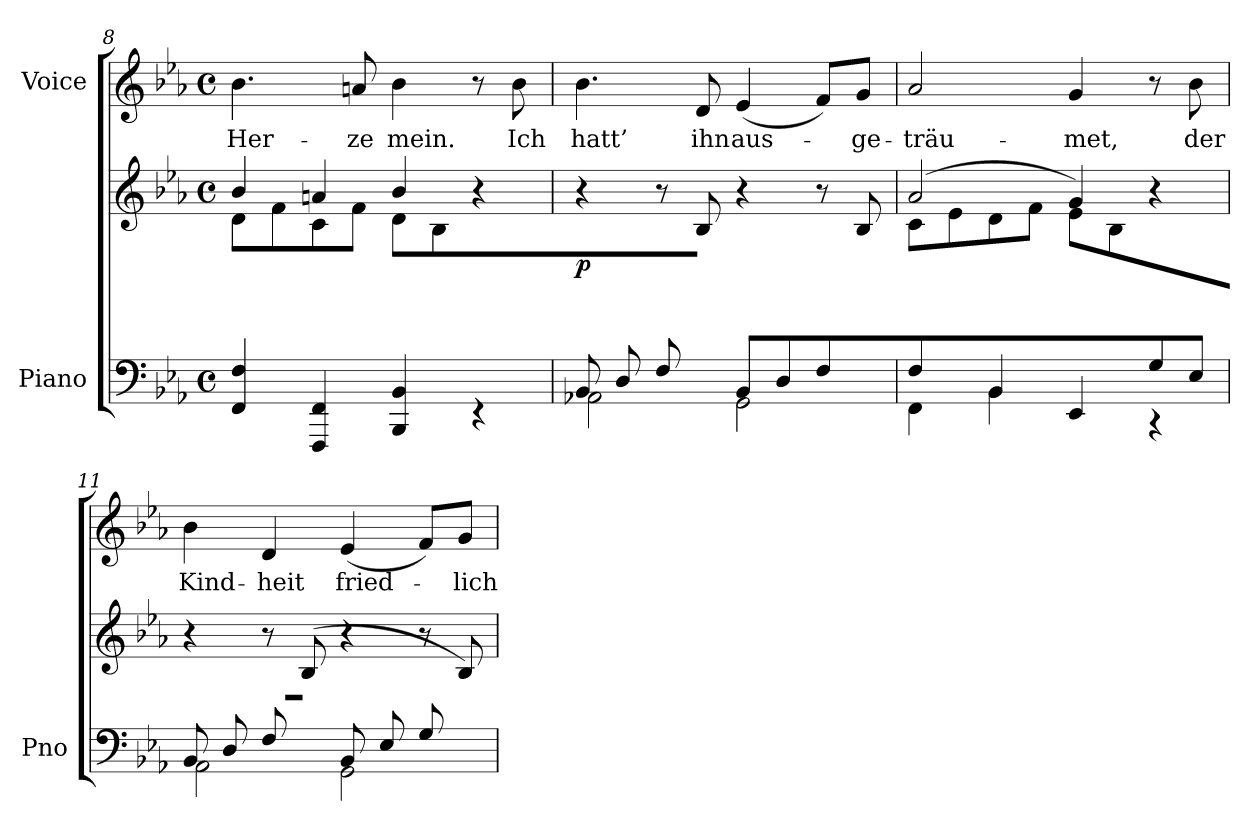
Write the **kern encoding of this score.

**kern	**kern	**dynam	**kern	**text
*part2	*part2	*part2	*part1	*part1
*staff3	*staff2	*staff2/3	*staff1	*staff1
*I"Piano	*	*	*I"Voice	*
*I'Pno	*	*	*	*
*clefF4	*clefG2	*	*clefG2	*
*k[b-e-a-]	*k[b-e-a-]	*	*k[b-e-a-]	*
*M4/4	*M4/4	*	*M4/4	*
*met(c)	*met(c)	*	*met(c)	*
=8	=8	=8	=8	=8
*^	*^	*	*	*
2.ryy	4FF/ 4F/	4b-/	8d\L	.	4.b-\	Her-
.	.	.	8f\	.	.	.
.	4FFF/ 4FF/	4an/	8c\	.	.	.
.	.	.	8f\J	.	8an/	-ze
.	4BBB-/ 4BB-/	4b-/	8d\L	.	4b-\	mein.
.	.	.	8B-\	.	.	.
8F/	4r	4r	4ryy	.	8r	.
8D/J	.	.	.	.	8b-\	Ich
=9	=9	=9	=9	=9	=9	=9
!	!	!	!	!LO:DY:b	!	!
8BB-/L	2AA-X\	4r	4.ryy	p	4.b-\	hatt’
8D/	.	.	.	.	.	.
8F/	.	8r	.	.	.	.
8ryy	.	8B-/	8B-\J	.	8d/	ihn
8BB-/L	2GG\	4r	4.ryy	.	(4e-/	aus-
8D/	.	.	.	.	.	.
8F/	.	8r	.	.	8f/L)	.
8ryy	.	8B-/	8B-\J	.	8g/J	-ge-
=10	=10	=10	=10	=10	=10	=10
*	*^	*	*	*	*	*
2.ryy	4F/	4FF\	(2a-/	8c\L	.	2a-/	-träu-
.	.	.	.	8e-\	.	.	.
.	4BB-/	4BB-\	.	8d\	.	.	.
.	.	.	.	8f\J	.	.	.
.	4EE-/	2ryy	4g/)	8e-\L	.	4g/	-met,
.	.	.	.	8B-\	.	.	.
8G/	4r	.	4r	4ryy	.	8r	.
8E-/J	.	.	.	.	.	8b-\	der
*	*v	*v	*	*	*	*	*
=11	=11	=11	=11	=11	=11	=11
(8BB-/L	2AA-\	4r	4.ryy	.	4b-\	Kind-
8D/	.	.	.	.	.	.
8F/	.	8r	.	.	4d/	-heit
8ryy	.	(8B-/	8B-\J	.	.	.
8BB-/L	2GG\	4r	4.ryy	.	(4e-/	fried-
8E-/	.	.	.	.	.	.
8G/	.	8r	.	.	8f/L)	.
8ryy	.	8B-/	8B-\J)	.	8g/J	-lich
*v	*v	*	*	*	*	*
*	*v	*v	*	*	*
=	=	=	=	=
*-	*-	*-	*-	*-
